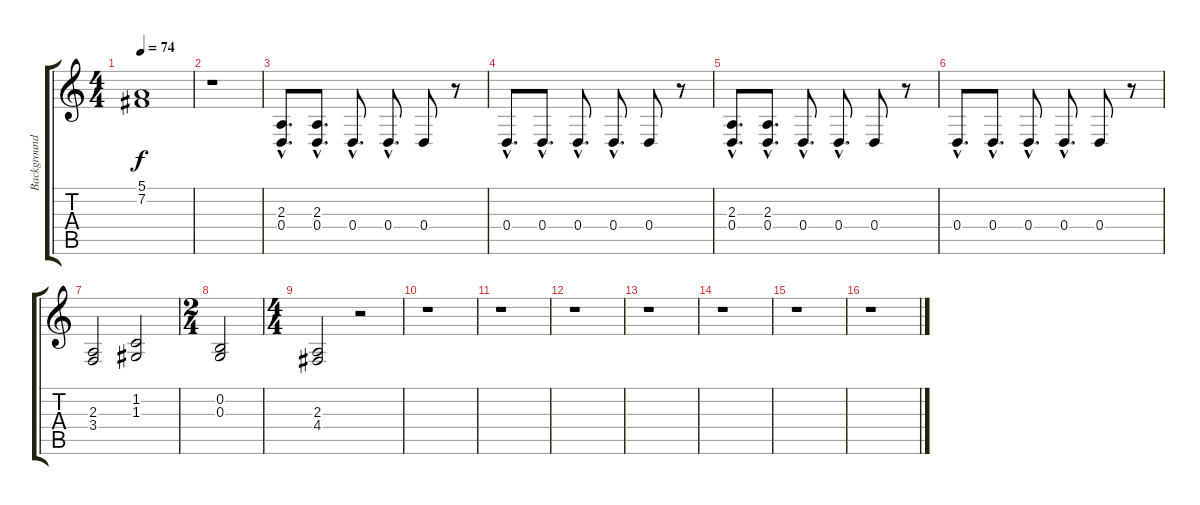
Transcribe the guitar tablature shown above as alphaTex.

\track ("Background Vocal" "Background") {instrument choiraahs}
\staff {score tabs}
\tuning (E4 B3 G3 D3 A2 E2) {hide}
\ts (4 4)
\tempo 74
\clef g2
\ks c
(5.1 7.2).1{dy f} |
r.1 |
(2.3{hac} 0.4{hac}).8{d} (2.3{hac} 0.4{hac}).8{d} 0.4{hac}.8{d} 0.4{hac}.8{d} 0.4.8 r.8 |
0.4{hac}.8{d} 0.4{hac}.8{d} 0.4{hac}.8{d} 0.4{hac}.8{d} 0.4.8 r.8 |
(2.3{hac} 0.4{hac}).8{d} (2.3{hac} 0.4{hac}).8{d} 0.4{hac}.8{d} 0.4{hac}.8{d} 0.4.8 r.8 |
0.4{hac}.8{d} 0.4{hac}.8{d} 0.4{hac}.8{d} 0.4{hac}.8{d} 0.4.8 r.8 |
(2.3 3.4).2 (1.2 1.3).2 |
\ts (2 4)
(0.2 0.3).2 |
\ts (4 4)
(2.3 4.4).2 r.2 |
r.1 |
r.1 |
r.1 |
r.1 |
r.1 |
r.1 |
r.1
